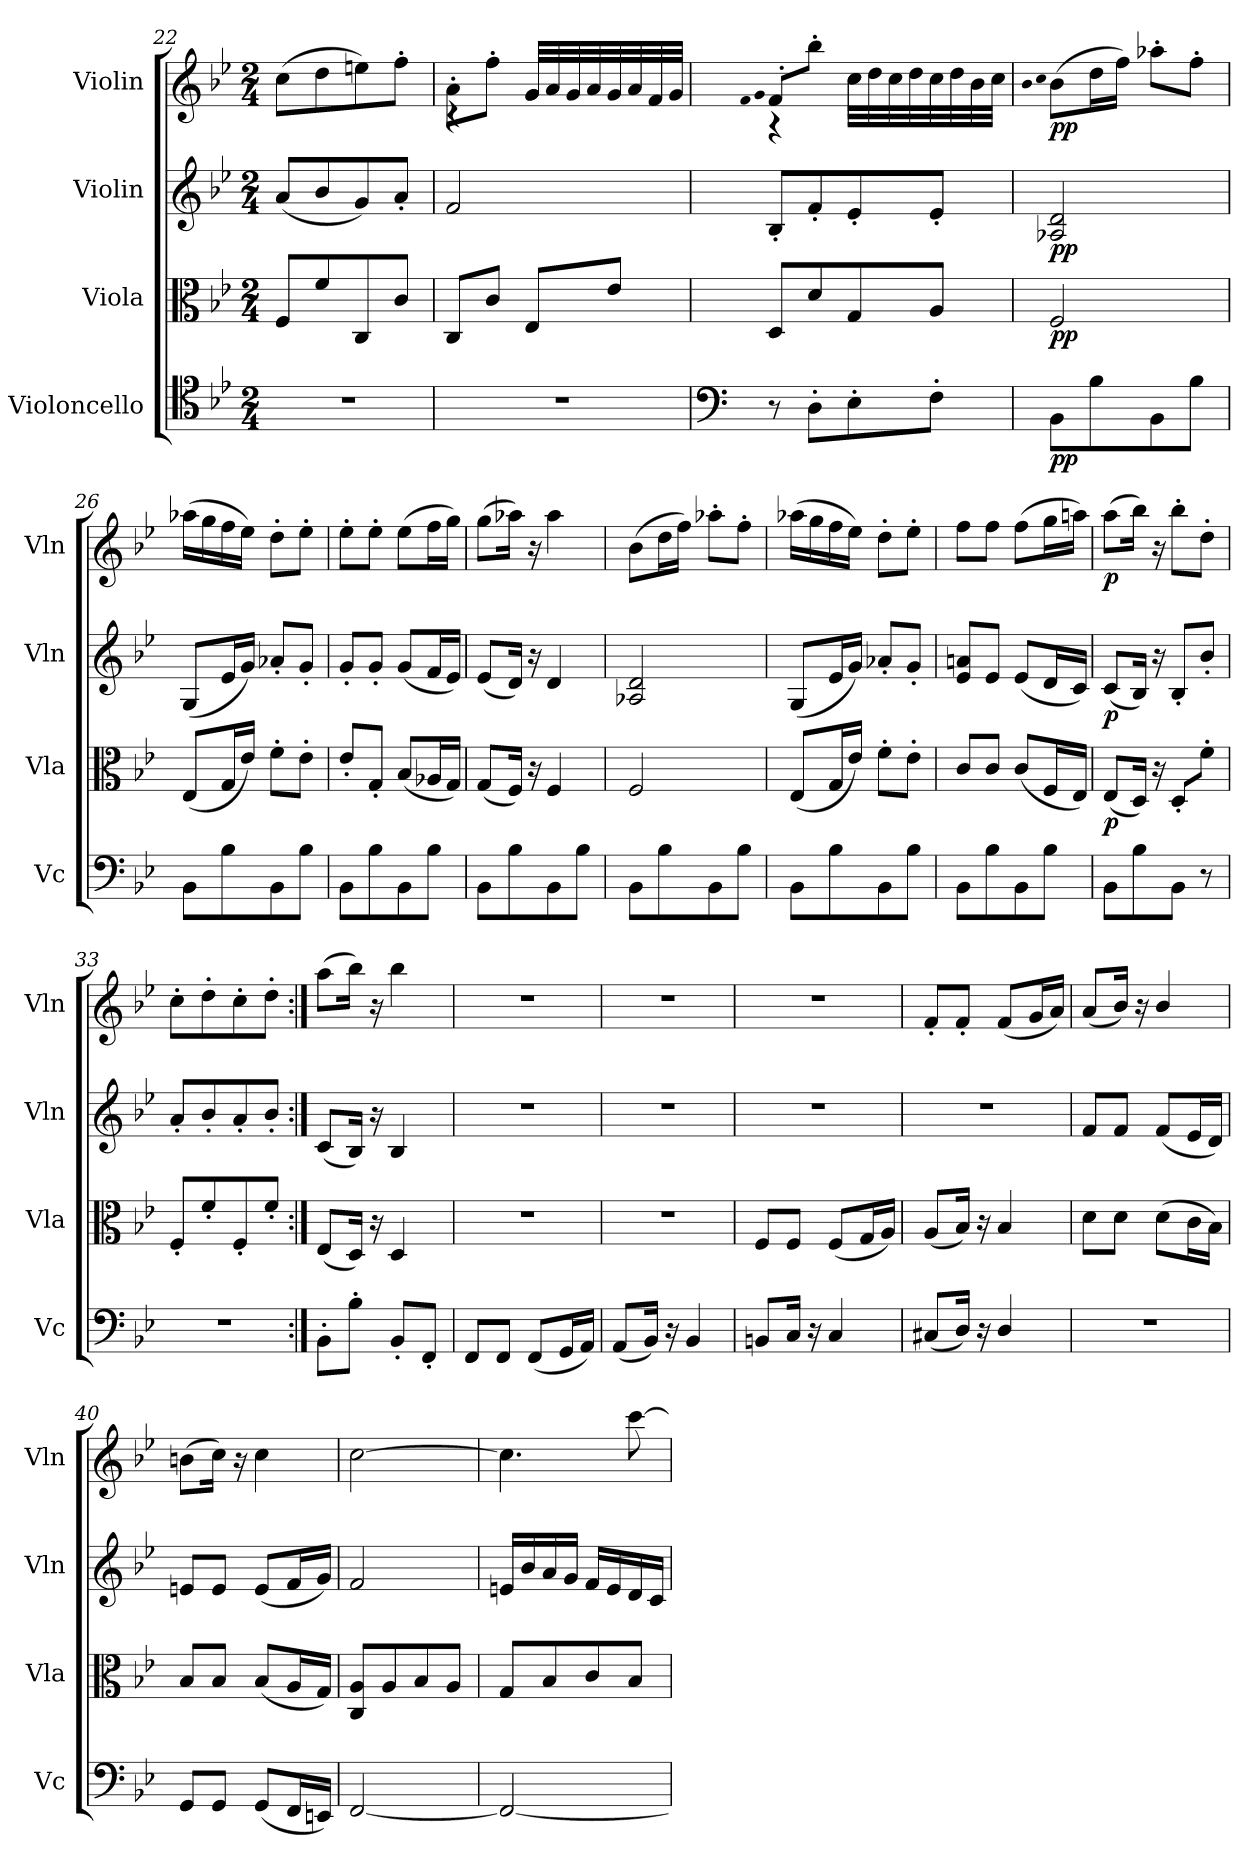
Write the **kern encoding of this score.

**kern	**dynam	**kern	**dynam	**kern	**dynam	**kern	**dynam
*part4	*part4	*part3	*part3	*part2	*part2	*part1	*part1
*staff4	*staff4	*staff3	*staff3	*staff2	*staff2	*staff1	*staff1
*I"Violoncello	*	*I"Viola	*	*I"Violin	*	*I"Violin	*
*I'Vc	*	*I'Vla	*	*I'Vln	*	*I'Vln	*
*clefC4	*	*clefC3	*	*clefG2	*	*clefG2	*
*k[b-e-]	*	*k[b-e-]	*	*k[b-e-]	*	*k[b-e-]	*
*M2/4	*	*M2/4	*	*M2/4	*	*M2/4	*
=22	=22	=22	=22	=22	=22	=22	=22
2r	.	8F/L	.	(8a/L	.	(8cc\L	.
.	.	8f/	.	8b-/	.	8dd\	.
.	.	8C/	.	8g/)	.	8een\)	.
.	.	8c/J	.	8a'/J	.	8ff'\J	.
=23	=23	=23	=23	=23	=23	=23	=23
*	*	*	*	*	*	*^	*
2r	.	8C/L	.	2f/	.	8a'\L	4r	.
.	.	8c/J	.	.	.	8ff'\J	.	.
.	.	8E-/L	.	.	.	4g/	32g/LLL	.
.	.	.	.	.	.	.	32a/	.
.	.	.	.	.	.	.	32g/	.
.	.	.	.	.	.	.	32a/	.
.	.	8e-/J	.	.	.	.	32g/	.
.	.	.	.	.	.	.	32a/	.
.	.	.	.	.	.	.	32f/	.
.	.	.	.	.	.	.	32g/JJJ	.
=24	=24	=24	=24	=24	=24	=24	=24	=24
*clefF4	*	*	*	*	*	*	*	*
.	.	.	.	.	.	qf	.	.
.	.	.	.	.	.	qg	.	.
8r	.	8D/L	.	8B-'/L	.	8f'/L	4r	.
8D'\L	.	8d/	.	8f'/	.	8bb-'\J	.	.
8E-'\	.	8G/	.	8e-'/	.	4cc\	32cc\LLL	.
.	.	.	.	.	.	.	32dd\	.
.	.	.	.	.	.	.	32cc\	.
.	.	.	.	.	.	.	32dd\	.
8F'\J	.	8A/J	.	8e-'/J	.	.	32cc\	.
.	.	.	.	.	.	.	32dd\	.
.	.	.	.	.	.	.	32b-\	.
.	.	.	.	.	.	.	32cc\JJJ	.
*	*	*	*	*	*	*v	*v	*
=25	=25	=25	=25	=25	=25	=25	=25
.	.	.	.	.	.	qb-	.
.	.	.	.	.	.	qcc	.
8BB-\L	pp	2F/	pp	2A-X/ 2d/	pp	(8b-\L	pp
8B-\	.	.	.	.	.	16dd\L	.
.	.	.	.	.	.	16ff\JJ)	.
8BB-\	.	.	.	.	.	8aa-X'\L	.
8B-\J	.	.	.	.	.	8ff'\J	.
=26	=26	=26	=26	=26	=26	=26	=26
8BB-\L	.	(8E-/L	.	(8G/L	.	(16aa-X\LL	.
.	.	.	.	.	.	16gg\	.
8B-\	.	16G/L	.	16e-/L	.	16ff\	.
.	.	16e-/JJ)	.	16g/JJ)	.	16ee-\JJ)	.
8BB-\	.	8f'\L	.	8a-X'/L	.	8dd'\L	.
8B-\J	.	8e-'\J	.	8g'/J	.	8ee-'\J	.
=27	=27	=27	=27	=27	=27	=27	=27
8BB-\L	.	8e-'/L	.	8g'/L	.	8ee-'\L	.
8B-\	.	8G'/J	.	8g'/J	.	8ee-'\J	.
8BB-\	.	(8B-/L	.	(8g/L	.	(8ee-\L	.
8B-\J	.	16A-X/L	.	16f/L	.	16ff\L	.
.	.	16G/JJ)	.	16e-/JJ)	.	16gg\JJ)	.
=28	=28	=28	=28	=28	=28	=28	=28
8BB-\L	.	(8G/L	.	(8e-/L	.	(8gg\L	.
8B-\	.	16F/Jk)	.	16d/Jk)	.	16aa-X\Jk)	.
.	.	16r	.	16r	.	16r	.
8BB-\	.	4F/	.	4d/	.	4aa-\	.
8B-\J	.	.	.	.	.	.	.
=29	=29	=29	=29	=29	=29	=29	=29
8BB-\L	.	2F/	.	2A-X/ 2d/	.	(8b-\L	.
8B-\	.	.	.	.	.	16dd\L	.
.	.	.	.	.	.	16ff\JJ)	.
8BB-\	.	.	.	.	.	8aa-X'\L	.
8B-\J	.	.	.	.	.	8ff'\J	.
=30	=30	=30	=30	=30	=30	=30	=30
8BB-\L	.	(8E-/L	.	(8G/L	.	(16aa-X\LL	.
.	.	.	.	.	.	16gg\	.
8B-\	.	16G/L	.	16e-/L	.	16ff\	.
.	.	16e-/JJ)	.	16g/JJ)	.	16ee-\JJ)	.
8BB-\	.	8f'\L	.	8a-X'/L	.	8dd'\L	.
8B-\J	.	8e-'\J	.	8g'/J	.	8ee-'\J	.
=31	=31	=31	=31	=31	=31	=31	=31
8BB-\L	.	8c/L	.	8e-/ 8an/L	.	8ff\L	.
8B-\	.	8c/J	.	8e-/J	.	8ff\J	.
8BB-\	.	(8c/L	.	(8e-/L	.	(8ff\L	.
8B-\J	.	16F/L	.	16d/L	.	16gg\L	.
.	.	16E-/JJ)	.	16c/JJ)	.	16aan\JJ)	.
=32	=32	=32	=32	=32	=32	=32	=32
8BB-\L	.	(8E-/L	p	(8c/L	p	(8aa\L	p
8B-\	.	16D/Jk)	.	16B-/Jk)	.	16bb-\Jk)	.
.	.	16r	.	16r	.	16r	.
8BB-\J	.	8D'/L	.	8B-'/L	.	8bb-'\L	.
8r	.	8f'\J	.	8b-'/J	.	8dd'\J	.
=33	=33	=33	=33	=33	=33	=33	=33
2r	.	8F'/L	.	8a'/L	.	8cc'\L	.
.	.	8f'/	.	8b-'/	.	8dd'\	.
.	.	8F'/	.	8a'/	.	8cc'\	.
.	.	8f'/J	.	8b-'/J	.	8dd'\J	.
=34:|!	=34:|!	=34:|!	=34:|!	=34:|!	=34:|!	=34:|!	=34:|!
8BB-'\L	.	(8E-/L	.	(8c/L	.	(8aa\L	.
8B-'\J	.	16D/Jk)	.	16B-/Jk)	.	16bb-\Jk)	.
.	.	16r	.	16r	.	16r	.
8BB-'/L	.	4D/	.	4B-/	.	4bb-\	.
8FF'/J	.	.	.	.	.	.	.
=35	=35	=35	=35	=35	=35	=35	=35
8FF/L	.	2r	.	2r	.	2r	.
8FF/J	.	.	.	.	.	.	.
(8FF/L	.	.	.	.	.	.	.
16GG/L	.	.	.	.	.	.	.
16AA/JJ)	.	.	.	.	.	.	.
=36	=36	=36	=36	=36	=36	=36	=36
(8AA/L	.	2r	.	2r	.	2r	.
16BB-/Jk)	.	.	.	.	.	.	.
16r	.	.	.	.	.	.	.
4BB-/	.	.	.	.	.	.	.
=37	=37	=37	=37	=37	=37	=37	=37
8BBn/L	.	8F/L	.	2r	.	2r	.
16C/Jk	.	8F/J	.	.	.	.	.
16r	.	.	.	.	.	.	.
4C/	.	(8F/L	.	.	.	.	.
.	.	16G/L	.	.	.	.	.
.	.	16A/JJ)	.	.	.	.	.
=38	=38	=38	=38	=38	=38	=38	=38
(8C#X/L	.	(8A/L	.	2r	.	8f'/L	.
16D/Jk)	.	16B-/Jk)	.	.	.	8f'/J	.
16r	.	16r	.	.	.	.	.
4D/	.	4B-/	.	.	.	(8f/L	.
.	.	.	.	.	.	16g/L	.
.	.	.	.	.	.	16a/JJ)	.
=39	=39	=39	=39	=39	=39	=39	=39
2r	.	8d\L	.	8f/L	.	(8a/L	.
.	.	8d\J	.	8f/J	.	16b-/Jk)	.
.	.	.	.	.	.	16r	.
.	.	(8d\L	.	(8f/L	.	4b-/	.
.	.	16c\L	.	16e-/L	.	.	.
.	.	16B-\JJ)	.	16d/JJ)	.	.	.
=40	=40	=40	=40	=40	=40	=40	=40
8GG/L	.	8B-/L	.	8en/L	.	(8bn\L	.
8GG/J	.	8B-/J	.	8e/J	.	16cc\Jk)	.
.	.	.	.	.	.	16r	.
(8GG/L	.	(8B-/L	.	(8e/L	.	4cc\	.
16FF/L	.	16A/L	.	16f/L	.	.	.
16EEn/JJ)	.	16G/JJ)	.	16g/JJ)	.	.	.
=41	=41	=41	=41	=41	=41	=41	=41
[2FF/	.	8C/ 8A/L	.	2f/	.	[2cc\	.
.	.	8A/	.	.	.	.	.
.	.	8B-/	.	.	.	.	.
.	.	8A/J	.	.	.	.	.
=42	=42	=42	=42	=42	=42	=42	=42
2FF/_	.	8G/L	.	16en/LL	.	4.cc\]	.
.	.	.	.	16b-/	.	.	.
.	.	8B-/	.	16a/	.	.	.
.	.	.	.	16g/JJ	.	.	.
.	.	8c/	.	16f/LL	.	.	.
.	.	.	.	16e/	.	.	.
.	.	8B-/J	.	16d/	.	[8ccc\	.
.	.	.	.	16c/JJ	.	.	.
=	=	=	=	=	=	=	=
*-	*-	*-	*-	*-	*-	*-	*-
